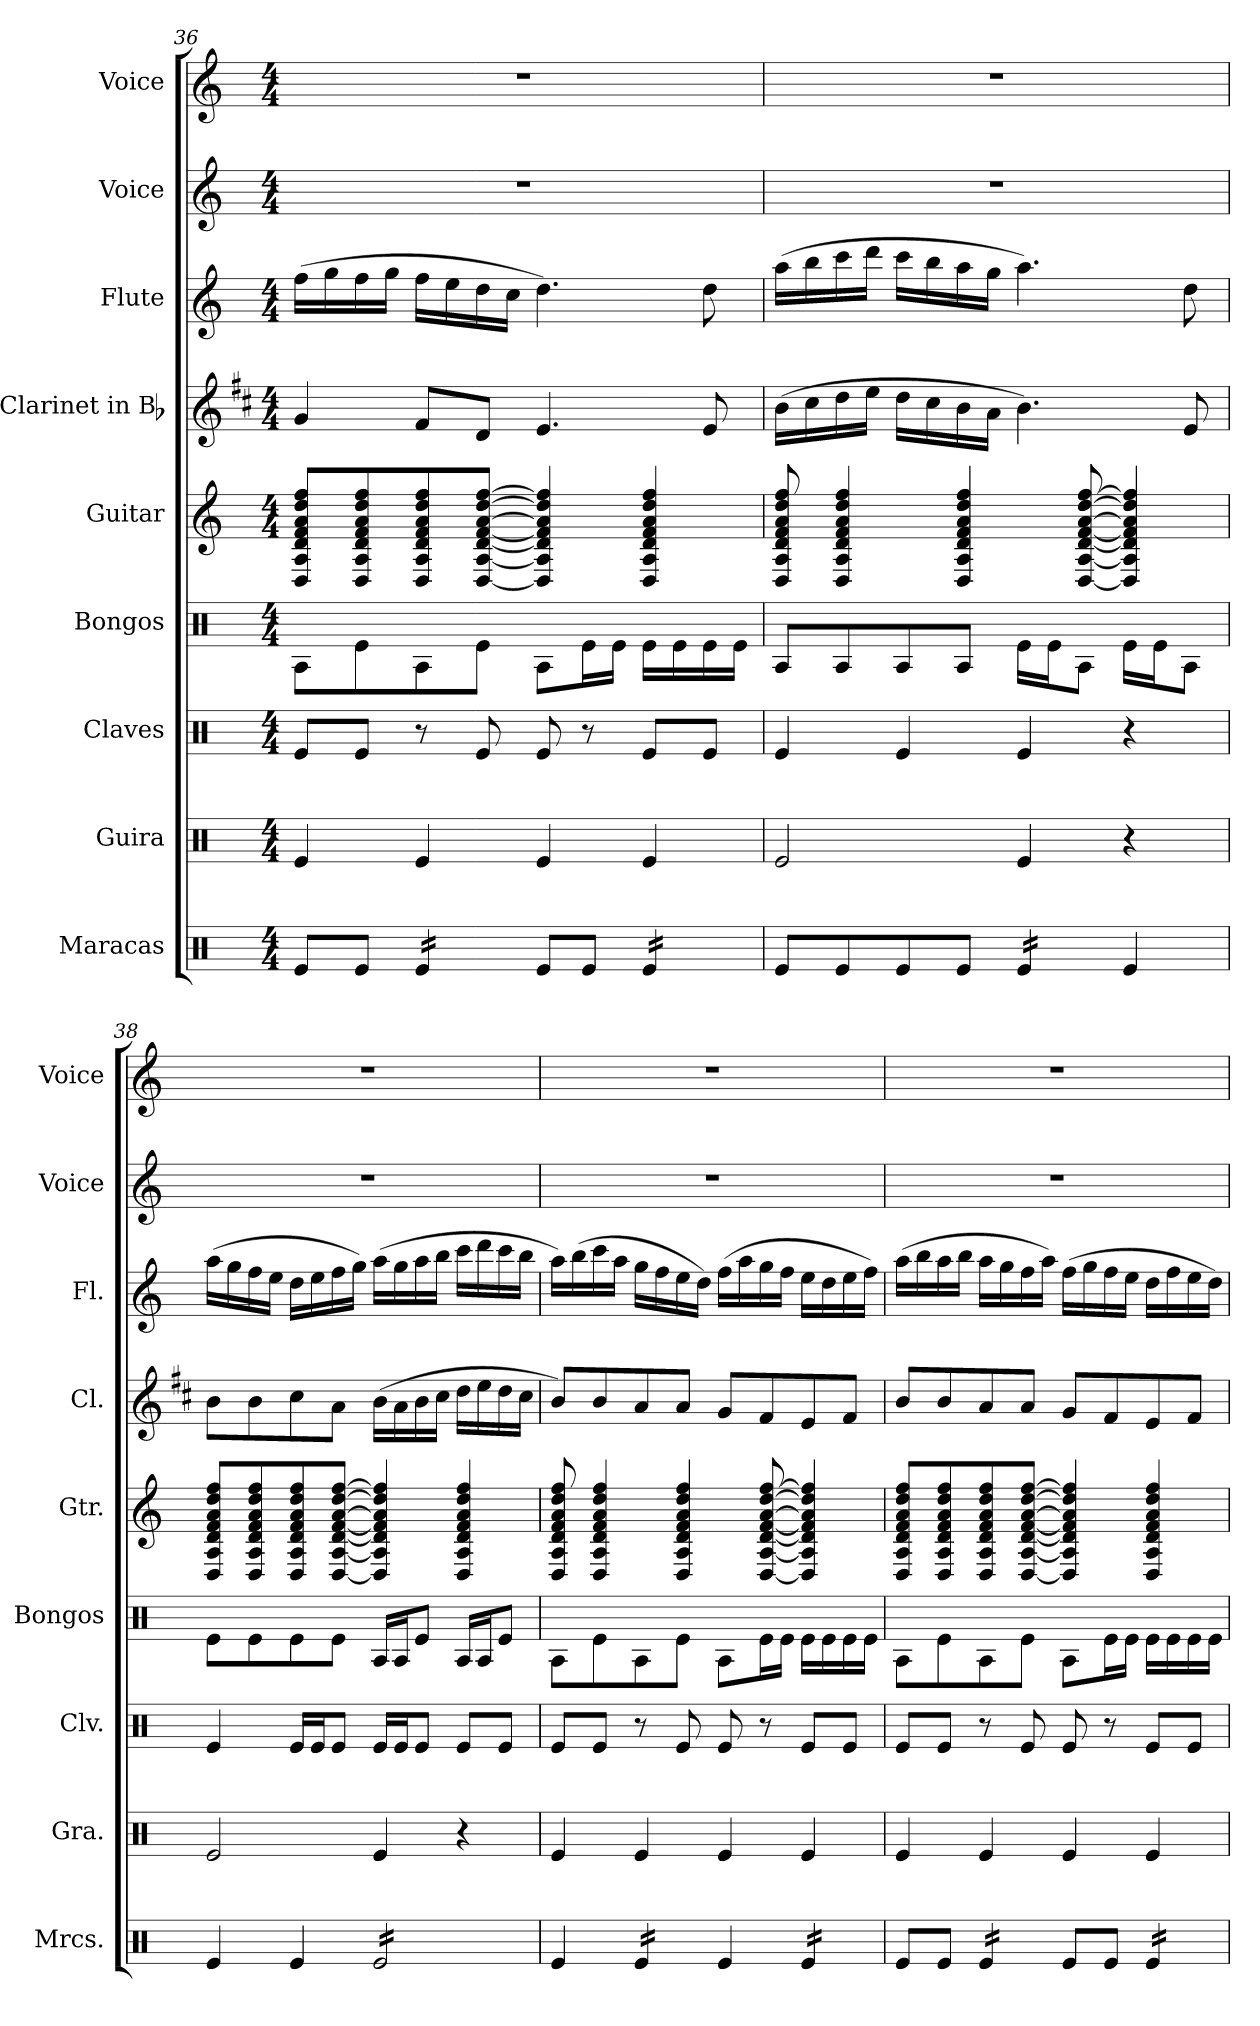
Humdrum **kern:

**kern	**kern	**kern	**kern	**kern	**kern	**kern	**kern	**kern
*part9	*part8	*part7	*part6	*part5	*part4	*part3	*part2	*part1
*staff9	*staff8	*staff7	*staff6	*staff5	*staff4	*staff3	*staff2	*staff1
*I"Maracas	*I"Guira	*I"Claves	*I"Bongos	*I"Guitar	*I"Clarinet in Bb	*I"Flute	*I"Voice	*I"Voice
*I'Mrcs.	*I'Gra.	*I'Clv.	*I'Bongos	*I'Gtr.	*I'Cl.	*I'Fl.	*I'Voice	*I'Voice
!!LO:LB:g=z
*clefX	*clefX	*clefX	*clefX	*clefG2	*clefG2	*clefG2	*clefG2	*clefG2
*	*	*	*	*ITrd7c12	*ITrd1c2	*	*	*
*k[]	*k[]	*k[]	*k[]	*k[]	*k[]	*k[]	*k[]	*k[]
*C:	*C:	*C:	*C:	*C:	*C:	*C:	*C:	*C:
*M4/4	*M4/4	*M4/4	*M4/4	*M4/4	*M4/4	*M4/4	*M4/4	*M4/4
=36	=36	=36	=36	=36	=36	=36	=36	=36
8Rei/L	4Rei/	8Rei/L	8RAi\L	8DDi/ 8AAi 8Di 8Fi 8Ai 8di 8fiL	4fi/	(16ffi\LL	1r	1r
.	.	.	.	.	.	16ggi\	.	.
8Rei/J	.	8Rei/J	8Rei\	8DDi/ 8AAi 8Di 8Fi 8Ai 8di 8fi	.	16ffi\	.	.
.	.	.	.	.	.	16ggi\JJ	.	.
*tremolo	*	*	*	*	*	*	*	*
16Rei/LL	4Rei/	8r	8RAi\	8DDi/ 8AAi 8Di 8Fi 8Ai 8di 8fi	8ei/L	16ffi\LL	.	.
16Rei/	.	.	.	.	.	16eei\	.	.
16Rei/	.	8Rei/	8Rei\J	[8DDi/ [8AAi [8Di [8Fi [8Ai [8di [8fiJ	8ci/J	16ddi\	.	.
16Rei/JJ	.	.	.	.	.	16cci\JJ	.	.
*Xtremolo	*	*	*	*	*	*	*	*
8Rei/L	4Rei/	8Rei/	8RAi\L	4DDi/] 4AAi] 4Di] 4Fi] 4Ai] 4di] 4fi]	4.di/	4.ddi\)	.	.
8Rei/J	.	8r	16Rei\L	.	.	.	.	.
.	.	.	16Rei\JJ	.	.	.	.	.
*tremolo	*	*	*	*	*	*	*	*
16Rei/LL	4Rei/	8Rei/L	16Rei\LL	4DDi/ 4AAi 4Di 4Fi 4Ai 4di 4fi	.	.	.	.
16Rei/	.	.	16Rei\	.	.	.	.	.
16Rei/	.	8Rei/J	16Rei\	.	8di/	8ddi\	.	.
16Rei/JJ	.	.	16Rei\JJ	.	.	.	.	.
*Xtremolo	*	*	*	*	*	*	*	*
=37	=37	=37	=37	=37	=37	=37	=37	=37
8Rei/L	2Rei/	4Rei/	8RAi/L	8DDi/ 8AAi 8Di 8Fi 8Ai 8di 8fi	(16ai\LL	(16aai\LL	1r	1r
.	.	.	.	.	16bi\	16bbi\	.	.
8Rei/	.	.	8RAi/	4DDi/ 4AAi 4Di 4Fi 4Ai 4di 4fi	16cci\	16ccci\	.	.
.	.	.	.	.	16ddi\JJ	16dddi\JJ	.	.
8Rei/	.	4Rei/	8RAi/	.	16cci\LL	16ccci\LL	.	.
.	.	.	.	.	16bi\	16bbi\	.	.
8Rei/J	.	.	8RAi/J	4DDi/ 4AAi 4Di 4Fi 4Ai 4di 4fi	16ai\	16aai\	.	.
.	.	.	.	.	16gi\JJ	16ggi\JJ	.	.
*tremolo	*	*	*	*	*	*	*	*
16Rei/LL	4Rei/	4Rei/	16Rei\LL	.	4.ai\)	4.aai\)	.	.
16Rei/	.	.	16Rei\J	.	.	.	.	.
16Rei/	.	.	8RAi\J	[8DDi/ [8AAi [8Di [8Fi [8Ai [8di [8fi	.	.	.	.
16Rei/JJ	.	.	.	.	.	.	.	.
*Xtremolo	*	*	*	*	*	*	*	*
4Rei/	4r	4r	16Rei\LL	4DDi/] 4AAi] 4Di] 4Fi] 4Ai] 4di] 4fi]	.	.	.	.
.	.	.	16Rei\J	.	.	.	.	.
.	.	.	8RAi\J	.	8di/	8ddi\	.	.
=38	=38	=38	=38	=38	=38	=38	=38	=38
4Rei/	2Rei/	4Rei/	8Rei\L	8DDi/ 8AAi 8Di 8Fi 8Ai 8di 8fiL	8ai\L	(16aai\LL	1r	1r
.	.	.	.	.	.	16ggi\	.	.
.	.	.	8Rei\	8DDi/ 8AAi 8Di 8Fi 8Ai 8di 8fi	8ai\	16ffi\	.	.
.	.	.	.	.	.	16eei\JJ	.	.
4Rei/	.	16Rei/LL	8Rei\	8DDi/ 8AAi 8Di 8Fi 8Ai 8di 8fi	8bi\	16ddi\LL	.	.
.	.	16Rei/J	.	.	.	16eei\	.	.
.	.	8Rei/J	8Rei\J	[8DDi/ [8AAi [8Di [8Fi [8Ai [8di [8fiJ	8gi\J	16ffi\	.	.
.	.	.	.	.	.	16ggi\JJ)	.	.
*tremolo	*	*	*	*	*	*	*	*
16Rei/LL	4Rei/	16Rei/LL	16RAi/LL	4DDi/] 4AAi] 4Di] 4Fi] 4Ai] 4di] 4fi]	(16ai\LL	(16aai\LL	.	.
16Rei/	.	16Rei/J	16RAi/J	.	16gi\	16ggi\	.	.
16Rei/	.	8Rei/J	8Rei/J	.	16ai\	16aai\	.	.
16Rei/	.	.	.	.	16bi\JJ	16bbi\JJ	.	.
16Rei/	4r	8Rei/L	16RAi/LL	4DDi/ 4AAi 4Di 4Fi 4Ai 4di 4fi	16cci\LL	16ccci\LL	.	.
16Rei/	.	.	16RAi/J	.	16ddi\	16dddi\	.	.
16Rei/	.	8Rei/J	8Rei/J	.	16cci\	16ccci\	.	.
16Rei/JJ	.	.	.	.	16bi\JJ	16bbi\JJ	.	.
*Xtremolo	*	*	*	*	*	*	*	*
!!LO:PB:g=z
=39	=39	=39	=39	=39	=39	=39	=39	=39
4Rei/	4Rei/	8Rei/L	8RAi\L	8DDi/ 8AAi 8Di 8Fi 8Ai 8di 8fi	8ai/L)	16aai\LL)	1r	1r
.	.	.	.	.	.	(16bbi\	.	.
.	.	8Rei/J	8Rei\	4DDi/ 4AAi 4Di 4Fi 4Ai 4di 4fi	8ai/	16ccci\	.	.
.	.	.	.	.	.	16aai\JJ	.	.
*tremolo	*	*	*	*	*	*	*	*
16Rei/LL	4Rei/	8r	8RAi\	.	8gi/	16ggi\LL	.	.
16Rei/	.	.	.	.	.	16ffi\	.	.
16Rei/	.	8Rei/	8Rei\J	4DDi/ 4AAi 4Di 4Fi 4Ai 4di 4fi	8gi/J	16eei\	.	.
16Rei/JJ	.	.	.	.	.	16ddi\JJ)	.	.
*Xtremolo	*	*	*	*	*	*	*	*
4Rei/	4Rei/	8Rei/	8RAi\L	.	8fi/L	(16ffi\LL	.	.
.	.	.	.	.	.	16aai\	.	.
.	.	8r	16Rei\L	[8DDi/ [8AAi [8Di [8Fi [8Ai [8di [8fi	8ei/	16ggi\	.	.
.	.	.	16Rei\JJ	.	.	16ffi\JJ	.	.
*tremolo	*	*	*	*	*	*	*	*
16Rei/LL	4Rei/	8Rei/L	16Rei\LL	4DDi/] 4AAi] 4Di] 4Fi] 4Ai] 4di] 4fi]	8di/	16eei\LL	.	.
16Rei/	.	.	16Rei\	.	.	16ddi\	.	.
16Rei/	.	8Rei/J	16Rei\	.	8ei/J	16eei\	.	.
16Rei/JJ	.	.	16Rei\JJ	.	.	16ffi\JJ)	.	.
*Xtremolo	*	*	*	*	*	*	*	*
=40	=40	=40	=40	=40	=40	=40	=40	=40
8Rei/L	4Rei/	8Rei/L	8RAi\L	8DDi/ 8AAi 8Di 8Fi 8Ai 8di 8fiL	8ai/L	(16aai\LL	1r	1r
.	.	.	.	.	.	16bbi\	.	.
8Rei/J	.	8Rei/J	8Rei\	8DDi/ 8AAi 8Di 8Fi 8Ai 8di 8fi	8ai/	16aai\	.	.
.	.	.	.	.	.	16bbi\JJ	.	.
*tremolo	*	*	*	*	*	*	*	*
16Rei/LL	4Rei/	8r	8RAi\	8DDi/ 8AAi 8Di 8Fi 8Ai 8di 8fi	8gi/	16aai\LL	.	.
16Rei/	.	.	.	.	.	16ggi\	.	.
16Rei/	.	8Rei/	8Rei\J	[8DDi/ [8AAi [8Di [8Fi [8Ai [8di [8fiJ	8gi/J	16ffi\	.	.
16Rei/JJ	.	.	.	.	.	16aai\JJ)	.	.
*Xtremolo	*	*	*	*	*	*	*	*
8Rei/L	4Rei/	8Rei/	8RAi\L	4DDi/] 4AAi] 4Di] 4Fi] 4Ai] 4di] 4fi]	8fi/L	(16ffi\LL	.	.
.	.	.	.	.	.	16ggi\	.	.
8Rei/J	.	8r	16Rei\L	.	8ei/	16ffi\	.	.
.	.	.	16Rei\JJ	.	.	16eei\JJ	.	.
*tremolo	*	*	*	*	*	*	*	*
16Rei/LL	4Rei/	8Rei/L	16Rei\LL	4DDi/ 4AAi 4Di 4Fi 4Ai 4di 4fi	8di/	16ddi\LL	.	.
16Rei/	.	.	16Rei\	.	.	16ffi\	.	.
16Rei/	.	8Rei/J	16Rei\	.	8ei/J	16eei\	.	.
16Rei/JJ	.	.	16Rei\JJ	.	.	16ddi\JJ)	.	.
*Xtremolo	*	*	*	*	*	*	*	*
=	=	=	=	=	=	=	=	=
*-	*-	*-	*-	*-	*-	*-	*-	*-
